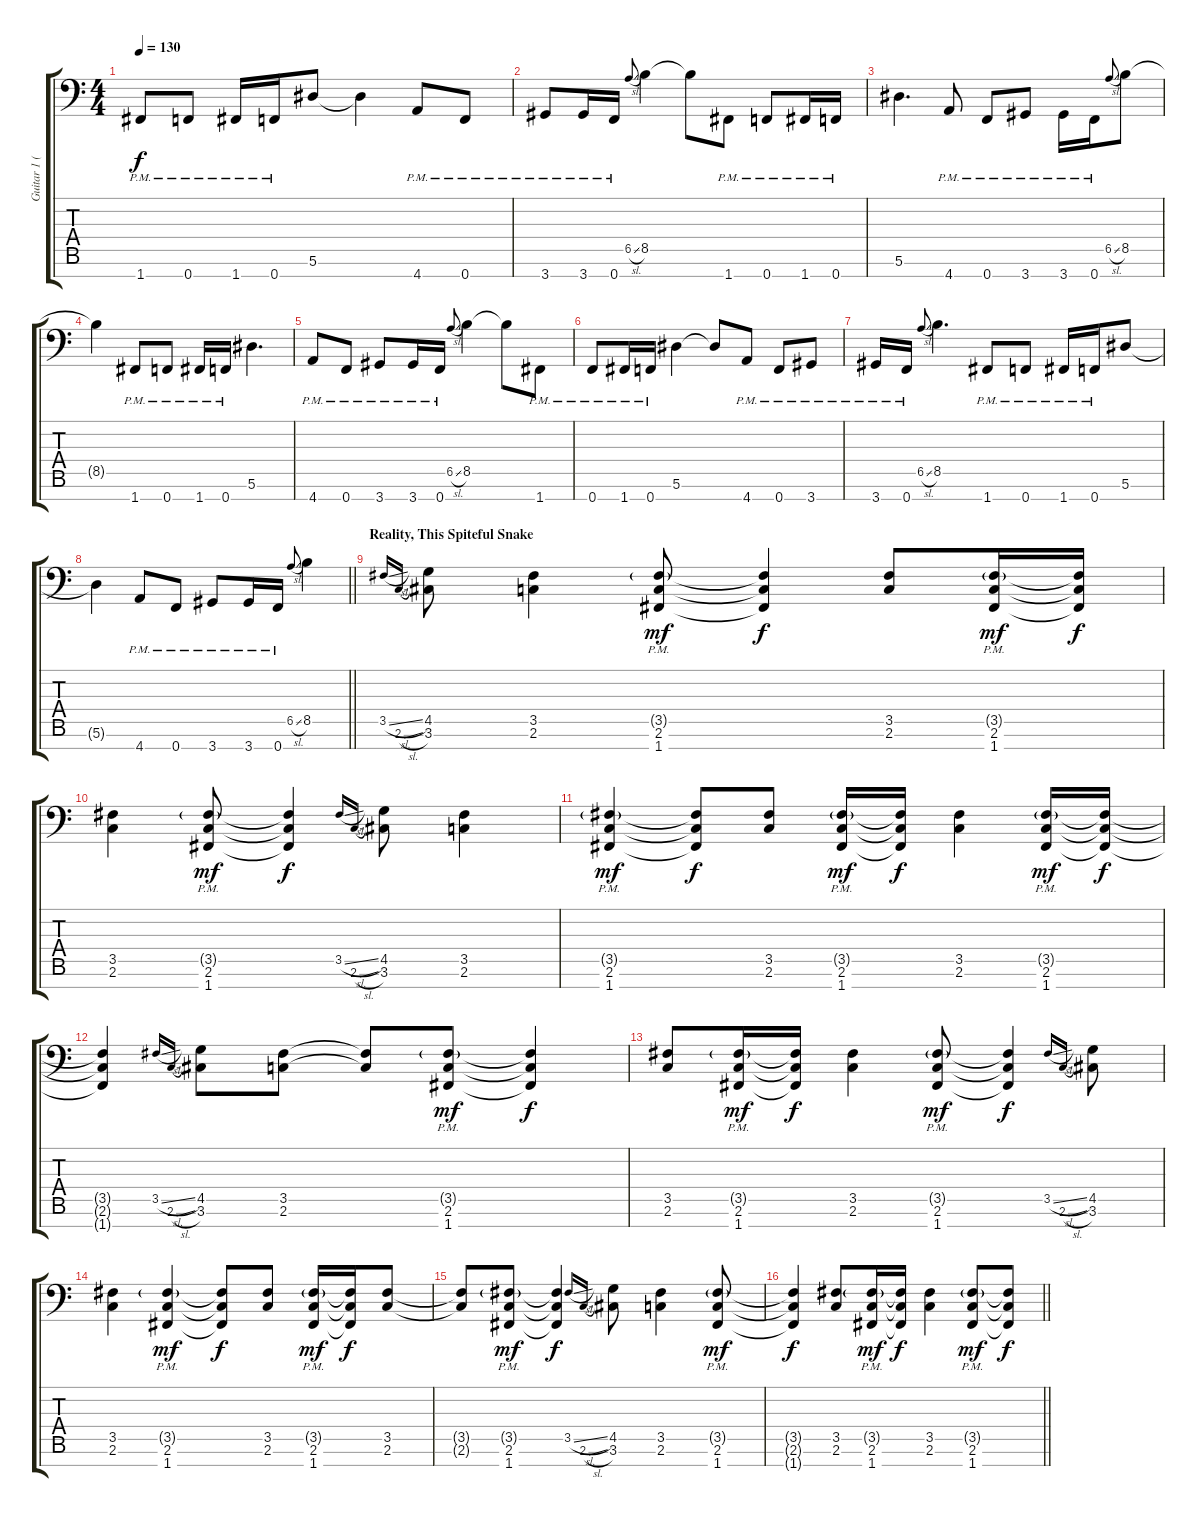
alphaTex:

\track ("Guitar 1 (Marten Hagstrom)" "Guitar 1 (") {instrument distortionguitar}
\staff {score tabs}
\tuning (Bb3 F3 Db3 Ab2 Eb2 Bb1 F1) {hide}
\ts (4 4)
\tempo 130
\clef f4
\ks c
1.7{pm}.8{dy f} 0.7{pm}.8 1.7{pm}.16 0.7{pm}.16 5.6.8 5.6{t}.4 4.7{pm}.8 0.7{pm}.8 |
3.7{pm}.8 3.7{pm}.16 0.7{pm}.16 6.5{sl}.8{gr onbeat} 8.5.4 8.5{t}.8 1.7{pm}.8 0.7{pm}.8 1.7{pm}.16 0.7{pm}.16 |
5.6.4{d} 4.7{pm}.8 0.7{pm}.8 3.7{pm}.8 3.7{pm}.16 0.7{pm}.16 6.5{sl}.8{gr onbeat} 8.5.8 |
8.5{t}.4 1.7{pm}.8 0.7{pm}.8 1.7{pm}.16 0.7{pm}.16 5.6.4{d} |
4.7{pm}.8 0.7{pm}.8 3.7{pm}.8 3.7{pm}.16 0.7{pm}.16 6.5{sl}.8{gr onbeat} 8.5.4 8.5{t}.8 1.7{pm}.8 |
0.7{pm}.8 1.7{pm}.16 0.7{pm}.16 5.6.4 5.6{t}.8 4.7{pm}.8 0.7{pm}.8 3.7{pm}.8 |
3.7{pm}.16 0.7{pm}.16 6.5{sl}.8{gr onbeat} 8.5.4{d} 1.7{pm}.8 0.7{pm}.8 1.7{pm}.16 0.7{pm}.16 5.6.8 |
\barLineRight lightlight
5.6{t}.4 4.7{pm}.8 0.7{pm}.8 3.7{pm}.8 3.7{pm}.16 0.7{pm}.16 6.5{sl}.8{gr onbeat} 8.5.4 |
\section ("" "Reality, This Spiteful Snake")
3.5{sl}.16{gr onbeat} 2.6{sl}.16{gr onbeat} (4.5 3.6).8 (3.5 2.6).4 (3.5{g pm} 2.6{pm} 1.7{pm}).8{dy mf} (3.5{t} 2.6{t} 1.7{t}).4{dy f} (3.5 2.6).8 (3.5{g pm} 2.6{pm} 1.7{pm}).16{dy mf} (3.5{t} 2.6{t} 1.7{t}).16{dy f} |
(3.5 2.6).4 (3.5{g pm} 2.6{pm} 1.7{pm}).8{dy mf} (3.5{t} 2.6{t} 1.7{t}).4{dy f} 3.5{sl}.16{gr onbeat} 2.6{sl}.16{gr onbeat} (4.5 3.6).8 (3.5 2.6).4 |
(3.5{g pm} 2.6{pm} 1.7{pm}).4{dy mf} (3.5{t} 2.6{t} 1.7{t}).8{dy f} (3.5 2.6).8 (3.5{g pm} 2.6{pm} 1.7{pm}).16{dy mf} (3.5{t} 2.6{t} 1.7{t}).16{dy f} (3.5 2.6).4 (3.5{g pm} 2.6{pm} 1.7{pm}).16{dy mf} (3.5{t} 2.6{t} 1.7{t}).16{dy f} |
(3.5{t} 2.6{t} 1.7{t}).4 3.5{sl}.16{gr onbeat} 2.6{sl}.16{gr onbeat} (4.5 3.6).8 (3.5 2.6).8 (3.5{t} 2.6{t}).8 (3.5{g pm} 2.6{pm} 1.7{pm}).8{dy mf} (3.5{t} 2.6{t} 1.7{t}).4{dy f} |
(3.5 2.6).8 (3.5{g pm} 2.6{pm} 1.7{pm}).16{dy mf} (3.5{t} 2.6{t} 1.7{t}).16{dy f} (3.5 2.6).4 (3.5{g pm} 2.6{pm} 1.7{pm}).8{dy mf} (3.5{t} 2.6{t} 1.7{t}).4{dy f} 3.5{sl}.16{gr onbeat} 2.6{sl}.16{gr onbeat} (4.5 3.6).8 |
(3.5 2.6).4 (3.5{g pm} 2.6{pm} 1.7{pm}).4{dy mf} (3.5{t} 2.6{t} 1.7{t}).8{dy f} (3.5 2.6).8 (3.5{g pm} 2.6{pm} 1.7{pm}).16{dy mf} (3.5{t} 2.6{t} 1.7{t}).16{dy f} (3.5 2.6).8 |
(3.5{t} 2.6{t}).8 (3.5{g pm} 2.6{pm} 1.7{pm}).8{dy mf} (3.5{t} 2.6{t} 1.7{t}).4{dy f} 3.5{sl}.16{gr onbeat} 2.6{sl}.16{gr onbeat} (4.5 3.6).8 (3.5 2.6).4 (3.5{g pm} 2.6{pm} 1.7{pm}).8{dy mf} |
\barLineRight lightlight
(3.5{t} 2.6{t} 1.7{t}).4{dy f} (3.5 2.6).8 (3.5{g pm} 2.6{pm} 1.7{pm}).16{dy mf} (3.5{t} 2.6{t} 1.7{t}).16{dy f} (3.5 2.6).4 (3.5{g pm} 2.6{pm} 1.7{pm}).8{dy mf} (3.5{t} 2.6{t} 1.7{t}).8{dy f}
